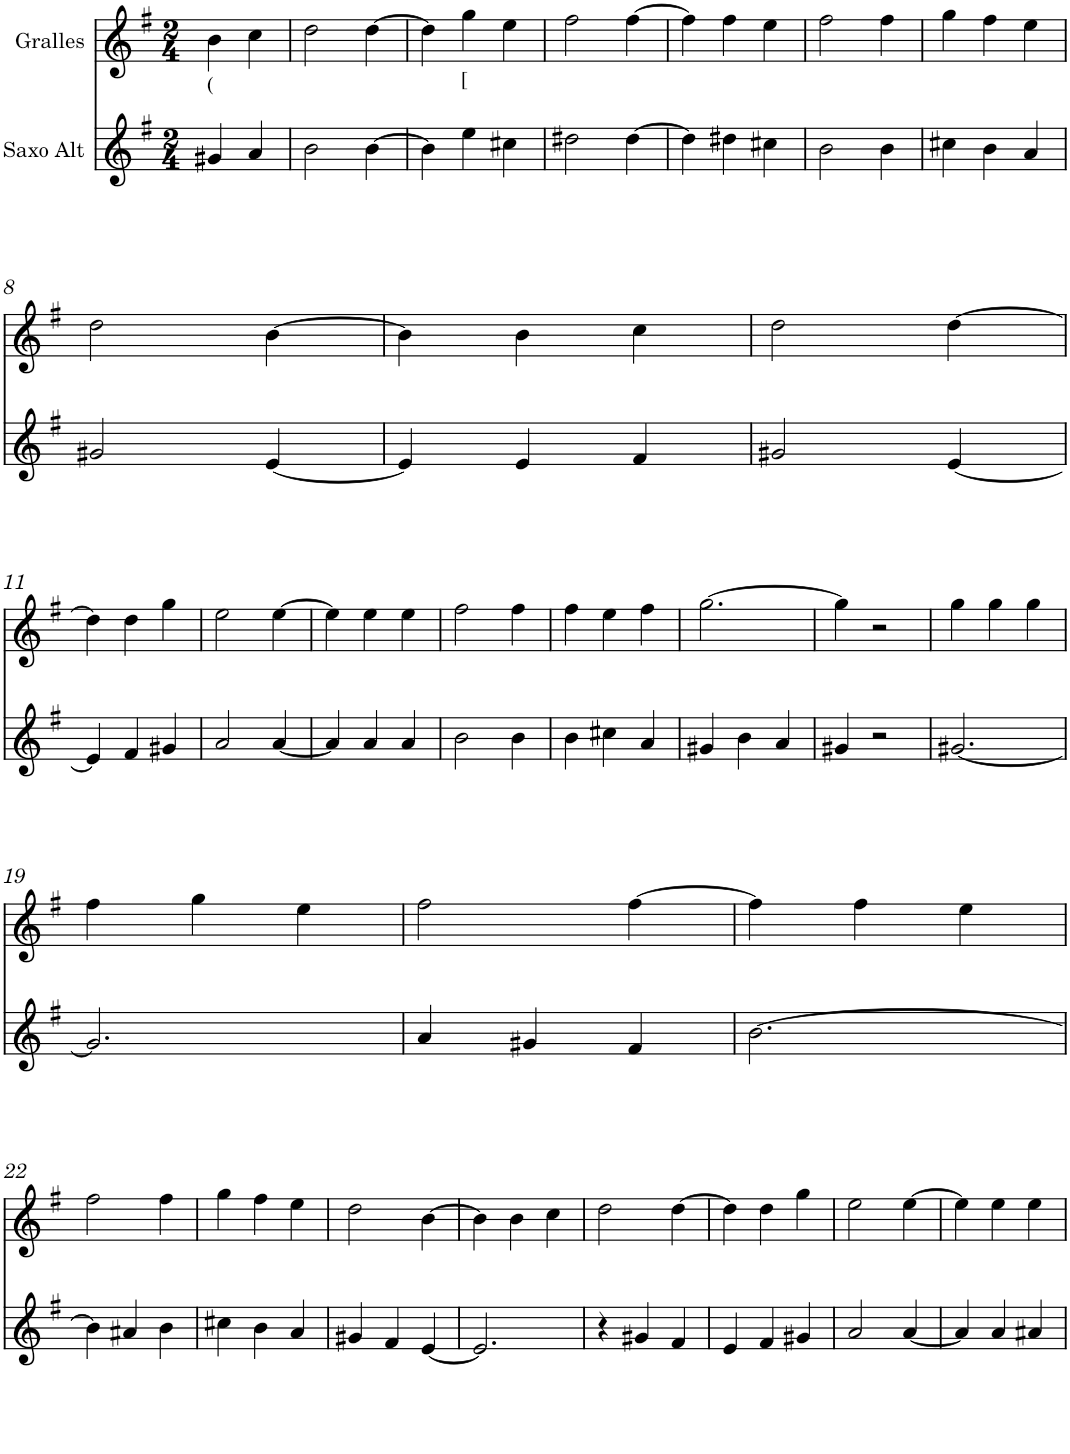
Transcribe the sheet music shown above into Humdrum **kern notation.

**kern	**kern
*part2	*part1
*staff2	*staff1
*I"Saxo Alt	*I"Gralles
*clefG2	*clefG2
*k[f#]	*k[f#]
*M2/4	*M2/4
=1	=1
!	!LO:TX:b:t=(
4g#X/	4b\
4a/	4cc\
=2	=2
2b\	2dd\
[4b\	[4dd\
=3	=3
4b\]	4dd\]
!	!LO:TX:b:t=[
4ee\	4gg\
4cc#X\	4ee\
=4	=4
2dd#X\	2ff#\
[4dd#\	[4ff#\
=5	=5
4dd#\]	4ff#\]
4dd#X\	4ff#\
4cc#X\	4ee\
=6	=6
2b\	2ff#\
4b\	4ff#\
=7	=7
4cc#X\	4gg\
4b\	4ff#\
4a/	4ee\
!!LO:LB:g=z
=8	=8
2g#X/	2dd\
[4e/	[4b\
=9	=9
4e/]	4b\]
4e/	4b\
4f#/	4cc\
=10	=10
2g#X/	2dd\
[4e/	[4dd\
!!LO:LB:g=z
=11	=11
4e/]	4dd\]
4f#/	4dd\
4g#X/	4gg\
=12	=12
2a/	2ee\
[4a/	[4ee\
=13	=13
4a/]	4ee\]
4a/	4ee\
4a/	4ee\
=14	=14
2b\	2ff#\
4b\	4ff#\
=15	=15
4b\	4ff#\
4cc#X\	4ee\
4a/	4ff#\
=16	=16
4g#X/	[2gg\
4b\	.
4a/	4ryy
=17	=17
4g#X/	4gg\]
4r	4gg\_
4ryy	4r
=18	=18
[2g#X/	4gg\
.	4r
4r	4gg\
4ryy	4gg\
!!LO:LB:g=z
=19	=19
2g#/_	4ff#\
.	4gg\
4g#/_	4ee\
=20	=20
4a/	2ff#\
4g#/]	.
4g#X/	[4ff#\
4f#/	4ryy
=21	=21
[2b\	4ff#\]
.	4ff#\
4ryy	4ee\
!!LO:LB:g=z
=22	=22
4b\]	2ff#\
4b\_	.
4a#X/	4ff#\
4b\	4ryy
=23	=23
4cc#X\	4gg\
4b\	4ff#\
4a/	4ee\
=24	=24
4g#X/	2dd\
4f#/	.
[4e/	[4b\
=25	=25
2e/_	4b\]
.	4b\
4ryy	4cc\
=26	=26
4r	2dd\
4e/]	.
4g#X/	[4dd\
4f#/	4ryy
=27	=27
4e/	4dd\]
4f#/	4dd\
4g#X/	4gg\
=28	=28
2a/	2ee\
[4a/	[4ee\
=29	=29
4a/]	4ee\]
4a/	4ee\
4a#X/	4ee\
=	=
*-	*-
